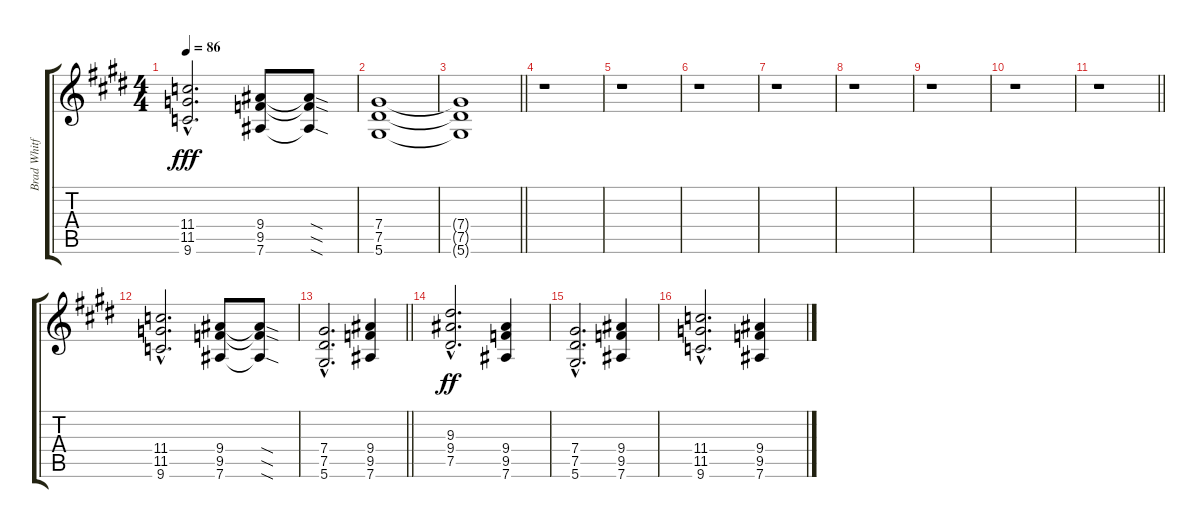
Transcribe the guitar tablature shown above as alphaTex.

\track ("Brad Whitford" "Brad Whitf") {instrument overdrivenguitar}
\staff {score tabs}
\tuning (Eb4 Bb3 Gb3 Db3 Ab2 Eb2) {hide}
\ts (4 4)
\tempo 86
\clef g2
\ks c#minor
(11.4{hac} 11.5{hac} 9.6{hac}).2{d dy fff} (9.4 9.5 7.6).8 (9.4{sod t} 9.5{sod t} 7.6{sod t}).8 |
(7.4 7.5 5.6).1 |
\barLineRight lightlight
(7.4{t} 7.5{t} 5.6{t}).1 |
\ks e
r.1 |
\ks c#minor
r.1 |
r.1 |
r.1 |
\ks e
r.1 |
\ks c#minor
r.1 |
r.1 |
\barLineRight lightlight
r.1 |
\ks e
(11.4{hac} 11.5{hac} 9.6{hac}).2{d} (9.4 9.5 7.6).8 (9.4{sod t} 9.5{sod t} 7.6{sod t}).8 |
\barLineRight lightlight
\ks c#minor
(7.4{hac} 7.5{hac} 5.6{hac}).2{d} (9.4 9.5 7.6).4 |
\ks e
(9.3{hac} 9.4{hac} 7.5{hac}).2{d dy ff} (9.4 9.5 7.6).4 |
\ks c#minor
(7.4{hac} 7.5{hac} 5.6{hac}).2{d} (9.4 9.5 7.6).4 |
(11.4{hac} 11.5{hac} 9.6{hac}).2{d} (9.4 9.5 7.6).4
